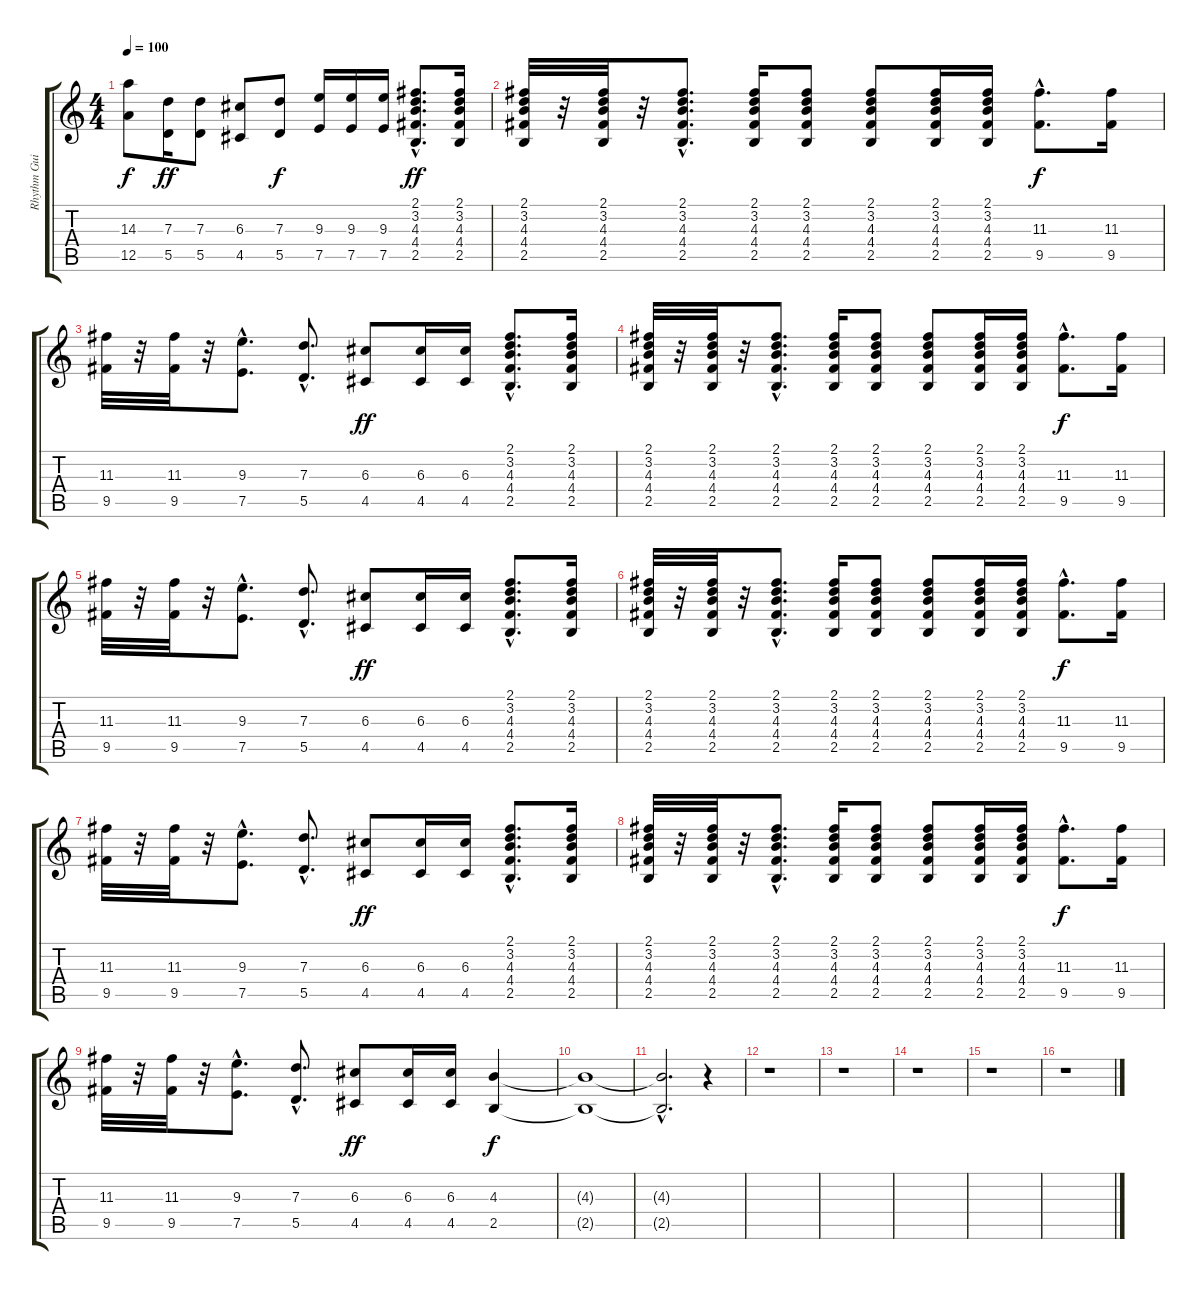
\track ("Rhythm Guitar I" "Rhythm Gui") {instrument distortionguitar}
\staff {score tabs}
\tuning (E4 B3 G3 D3 A2 E2) {hide}
\ts (4 4)
\tempo 100
\clef g2
\ks c
(14.3 12.5).8{dy f} (7.3 5.5).16{dy ff} (7.3 5.5).8 (6.3 4.5).8 (7.3 5.5).8{dy f} (9.3 7.5).16 (9.3 7.5).16 (9.3 7.5).16 (2.1{hac} 3.2{hac} 4.3{hac} 4.4{hac} 2.5{hac}).8{d dy ff} (2.1 3.2 4.3 4.4 2.5).16 |
(2.1 3.2 4.3 4.4 2.5).32 r.32 (2.1 3.2 4.3 4.4 2.5).32 r.32 (2.1{hac} 3.2{hac} 4.3{hac} 4.4{hac} 2.5{hac}).8{d} (2.1 3.2 4.3 4.4 2.5).16 (2.1 3.2 4.3 4.4 2.5).8 (2.1 3.2 4.3 4.4 2.5).8 (2.1 3.2 4.3 4.4 2.5).16 (2.1 3.2 4.3 4.4 2.5).16 (11.3{hac} 9.5{hac}).8{d dy f} (11.3 9.5).16 |
(11.3 9.5).32 r.32 (11.3 9.5).32 r.32 (9.3{hac} 7.5{hac}).8{d} (7.3{hac} 5.5{hac}).8{d} (6.3 4.5).8{dy ff} (6.3 4.5).16 (6.3 4.5).16 (2.1{hac} 3.2{hac} 4.3{hac} 4.4{hac} 2.5{hac}).8{d} (2.1 3.2 4.3 4.4 2.5).16 |
(2.1 3.2 4.3 4.4 2.5).32 r.32 (2.1 3.2 4.3 4.4 2.5).32 r.32 (2.1{hac} 3.2{hac} 4.3{hac} 4.4{hac} 2.5{hac}).8{d} (2.1 3.2 4.3 4.4 2.5).16 (2.1 3.2 4.3 4.4 2.5).8 (2.1 3.2 4.3 4.4 2.5).8 (2.1 3.2 4.3 4.4 2.5).16 (2.1 3.2 4.3 4.4 2.5).16 (11.3{hac} 9.5{hac}).8{d dy f} (11.3 9.5).16 |
(11.3 9.5).32 r.32 (11.3 9.5).32 r.32 (9.3{hac} 7.5{hac}).8{d} (7.3{hac} 5.5{hac}).8{d} (6.3 4.5).8{dy ff} (6.3 4.5).16 (6.3 4.5).16 (2.1{hac} 3.2{hac} 4.3{hac} 4.4{hac} 2.5{hac}).8{d} (2.1 3.2 4.3 4.4 2.5).16 |
(2.1 3.2 4.3 4.4 2.5).32 r.32 (2.1 3.2 4.3 4.4 2.5).32 r.32 (2.1{hac} 3.2{hac} 4.3{hac} 4.4{hac} 2.5{hac}).8{d} (2.1 3.2 4.3 4.4 2.5).16 (2.1 3.2 4.3 4.4 2.5).8 (2.1 3.2 4.3 4.4 2.5).8 (2.1 3.2 4.3 4.4 2.5).16 (2.1 3.2 4.3 4.4 2.5).16 (11.3{hac} 9.5{hac}).8{d dy f} (11.3 9.5).16 |
(11.3 9.5).32 r.32 (11.3 9.5).32 r.32 (9.3{hac} 7.5{hac}).8{d} (7.3{hac} 5.5{hac}).8{d} (6.3 4.5).8{dy ff} (6.3 4.5).16 (6.3 4.5).16 (2.1{hac} 3.2{hac} 4.3{hac} 4.4{hac} 2.5{hac}).8{d} (2.1 3.2 4.3 4.4 2.5).16 |
(2.1 3.2 4.3 4.4 2.5).32 r.32 (2.1 3.2 4.3 4.4 2.5).32 r.32 (2.1{hac} 3.2{hac} 4.3{hac} 4.4{hac} 2.5{hac}).8{d} (2.1 3.2 4.3 4.4 2.5).16 (2.1 3.2 4.3 4.4 2.5).8 (2.1 3.2 4.3 4.4 2.5).8 (2.1 3.2 4.3 4.4 2.5).16 (2.1 3.2 4.3 4.4 2.5).16 (11.3{hac} 9.5{hac}).8{d dy f} (11.3 9.5).16 |
(11.3 9.5).32 r.32 (11.3 9.5).32 r.32 (9.3{hac} 7.5{hac}).8{d} (7.3{hac} 5.5{hac}).8{d} (6.3 4.5).8{dy ff} (6.3 4.5).16 (6.3 4.5).16 (4.3 2.5).4{dy f} |
(4.3{t} 2.5{t}).1 |
(4.3{hac t} 2.5{hac t}).2{d} r.4 |
r.1 |
r.1 |
r.1 |
r.1 |
r.1
